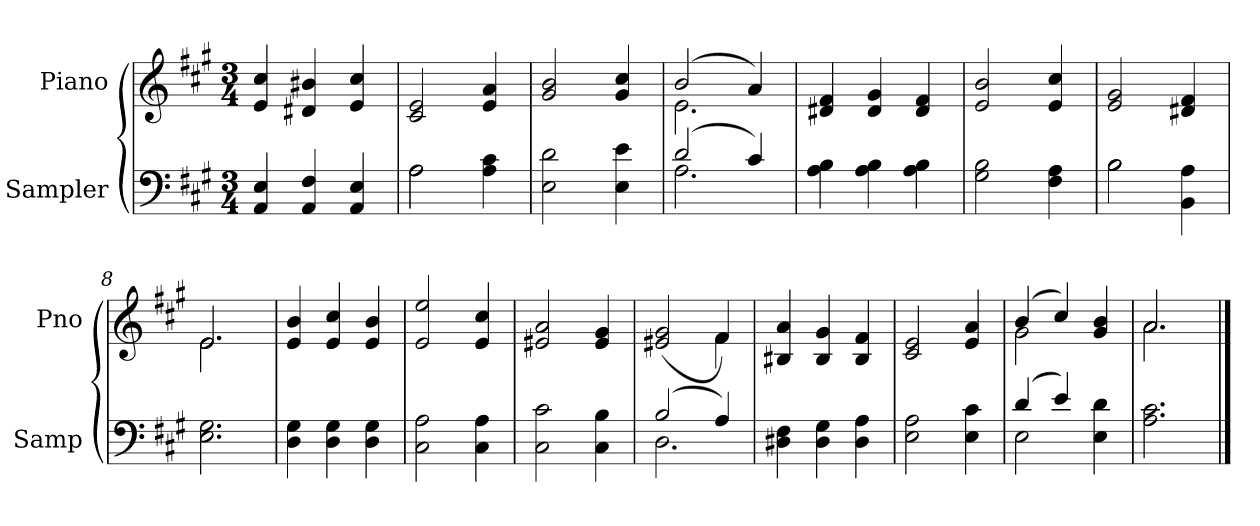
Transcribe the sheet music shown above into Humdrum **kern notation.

**kern	**kern
*part2	*part1
*staff2	*staff1
*I"Sampler	*I"Piano
*I'Samp	*I'Pno
*clefF4	*clefG2
*k[f#c#g#]	*k[f#c#g#]
*A:	*A:
*M3/4	*M3/4
=1	=1
4AA 4E	4e 4cc#
4AA 4F#	4d#X 4b#X
4AA 4E	4e 4cc#
=2	=2
*^	*
2A\	2A	2c# 2e
4A 4c#	4ryy	4e 4a
*v	*v	*
=3	=3
2E 2d	2g# 2b
4E 4e	4g# 4cc#
=4	=4
*^	*^
(2d/	2.A	(2b/	2.e
4c#/)	.	4a/)	.
*v	*v	*	*
*	*v	*v
=5	=5
4A 4B	4d#X 4f#
4A 4B	4d# 4g#
4A 4B	4d# 4f#
=6	=6
2G# 2B	2e 2b
4F# 4A	4e 4cc#
=7	=7
*^	*
2B\	2B	2e 2g#
4BB 4A	4ryy	4d#X 4f#
*v	*v	*
=8	=8
*	*^
2.E 2.G#	2.e/	2.e
*	*v	*v
=9	=9
4D 4G#	4e 4b
4D 4G#	4e 4cc#
4D 4G#	4e 4b
=10	=10
2C# 2A	2e 2ee
4C# 4A	4e 4cc#
=11	=11
2C# 2c#	2e#X 2a
4C# 4B	4e# 4g#
=12	=12
*^	*^
(2B/	2.D	(2e#X 2g#	2ryy
4A/)	.	4f#/)	4f#
*v	*v	*	*
*	*v	*v
=13	=13
4D#X 4F#	4B#X 4a
4D# 4G#	4B# 4g#
4D# 4A	4B# 4f#
=14	=14
2E 2A	2c# 2e
4E 4c#	4e 4a
=15	=15
*^	*^
(4d/	2E	(4b/	2g#
4e/)	.	4cc#/)	.
4E 4d	4ryy	4g# 4b	4ryy
*v	*v	*	*
=16	=16	=16
2.A 2.c#	2.a/	2.a
*	*v	*v
==	==
*-	*-
